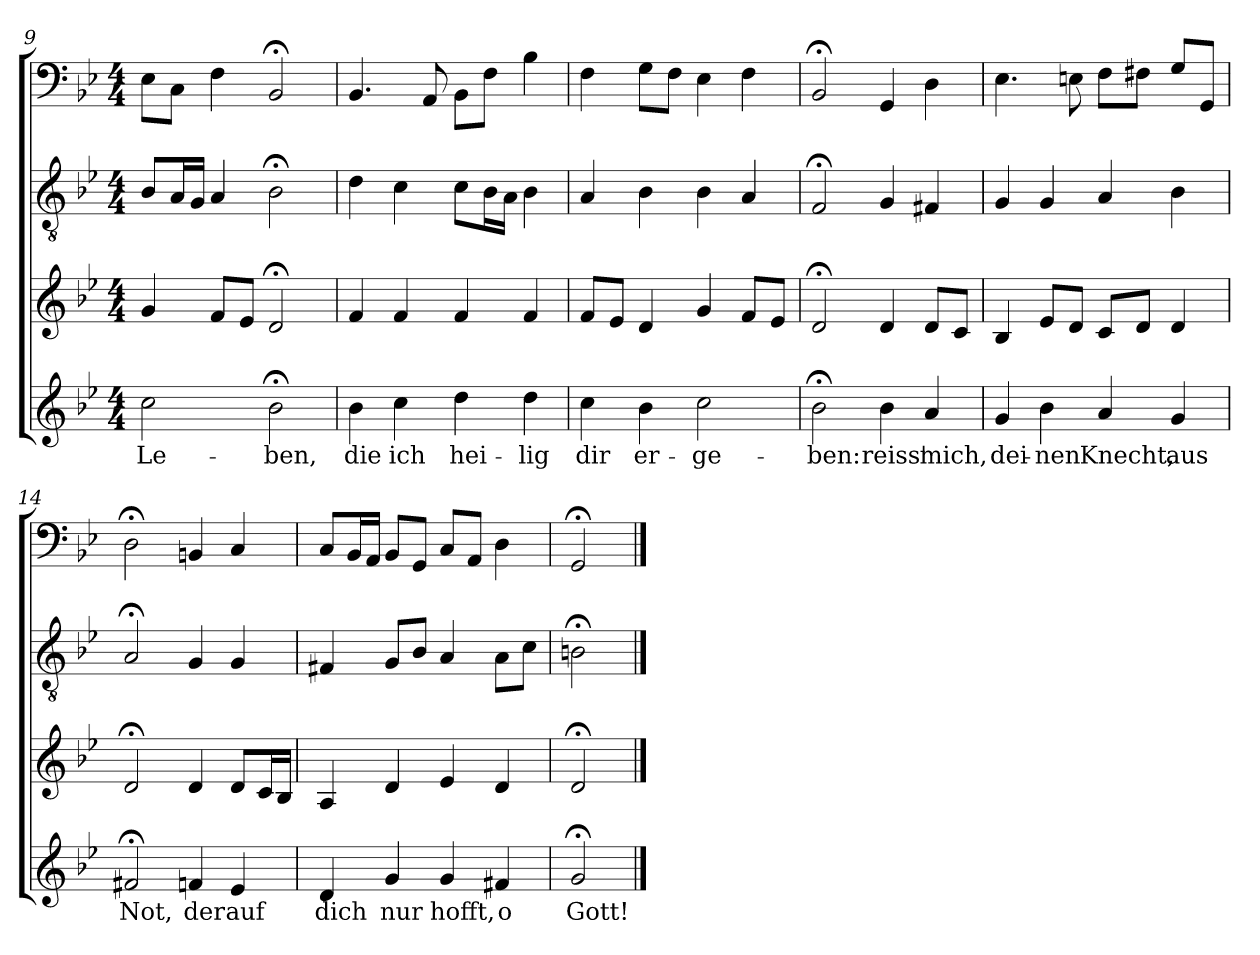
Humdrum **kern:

**kern	**text	**kern	**kern	**kern
*part4	*part4	*part3	*part2	*part1
*staff4	*staff4	*staff3	*staff2	*staff1
*clefG2	*	*clefG2	*clefGv2	*clefF4
*k[b-e-]	*	*k[b-e-]	*k[b-e-]	*k[b-e-]
*g:	*	*g:	*g:	*g:
*M4/4	*	*M4/4	*M4/4	*M4/4
=9	=9	=9	=9	=9
2cc\	Le-	4g/	8B-/L	8E-\L
.	.	.	16A/L	8C\J
.	.	.	16G/JJ	.
.	.	8f/L	4A/	4F\
.	.	8e-/J	.	.
2b-;<\	-ben,	2d;</	2B-;<\	2BB-;</
=10	=10	=10	=10	=10
4b-\	die	4f/	4d\	4.BB-/
4cc\	ich	4f/	4c\	.
.	.	.	.	8AA/
4dd\	hei-	4f/	8c\L	8BB-\L
.	.	.	16B-\L	8F\J
.	.	.	16A\JJ	.
4dd\	-lig	4f/	4B-\	4B-\
=11	=11	=11	=11	=11
4cc\	dir	8f/L	4A/	4F\
.	.	8e-/J	.	.
4b-\	er-	4d/	4B-\	8G\L
.	.	.	.	8F\J
2cc\	-ge-	4g/	4B-\	4E-\
.	.	8f/L	4A/	4F\
.	.	8e-/J	.	.
=12	=12	=12	=12	=12
2b-;<\	-ben:	2d;</	2F;</	2BB-;</
4b-\	reiss'	4d/	4G/	4GG/
4a/	mich,	8d/L	4F#X/	4D\
.	.	8c/J	.	.
=13	=13	=13	=13	=13
4g/	dei-	4B-/	4G/	4.E-\
4b-\	-nen	8e-/L	4G/	.
.	.	8d/J	.	8En\
4a/	Knecht,	8c/L	4A/	8F\L
.	.	8d/J	.	8F#X\J
4g/	aus	4d/	4B-\	8G/L
.	.	.	.	8GG/J
=14	=14	=14	=14	=14
2f#X;</	Not,	2d;</	2A;</	2D;<\
4fn/	der	4d/	4G/	4BBn/
4e-/	auf	8d/L	4G/	4C/
.	.	16c/L	.	.
.	.	16B-/JJ	.	.
=15	=15	=15	=15	=15
4d/	dich	4A/	4F#X/	8C/L
.	.	.	.	16BB-/L
.	.	.	.	16AA/JJ
4g/	nur	4d/	8G/L	8BB-/L
.	.	.	8B-/J	8GG/J
4g/	hofft,	4e-/	4A/	8C/L
.	.	.	.	8AA/J
4f#X/	o	4d/	8A\L	4D\
.	.	.	8c\J	.
=16	=16	=16	=16	=16
2g;</	Gott!	2d;</	2Bn;<\	2GG;</
==	==	==	==	==
*-	*-	*-	*-	*-
